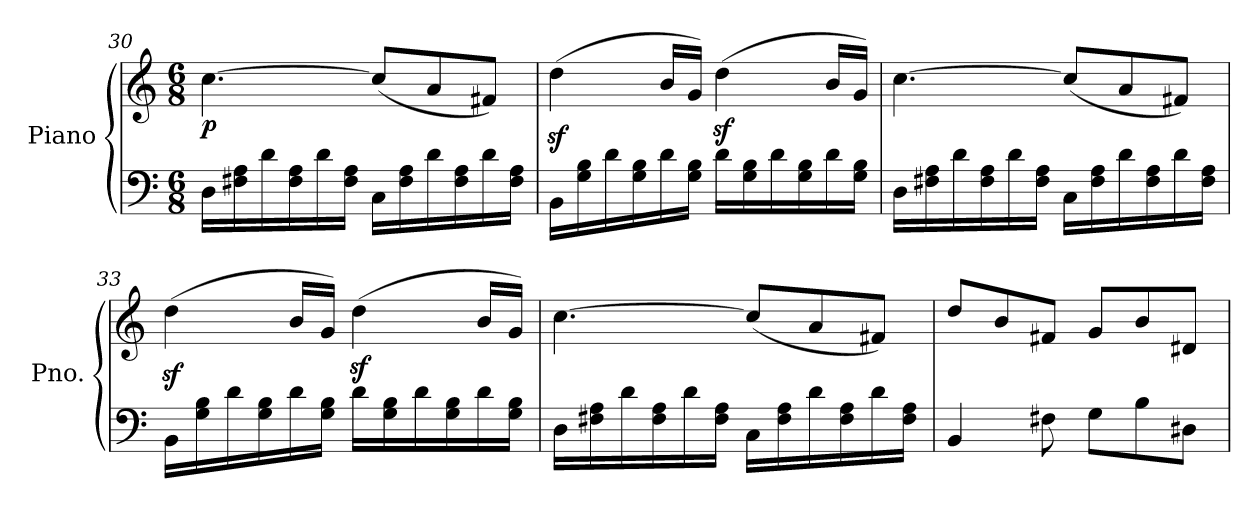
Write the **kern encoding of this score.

**kern	**kern	**dynam
*part1	*part1	*part1
*staff2	*staff1	*staff1/2
*I"Piano	*	*
*I'Pno.	*	*
*clefF4	*clefG2	*
*k[]	*k[]	*
*M6/8	*M6/8	*
=30	=30	=30
!	!	!LO:DY:b
16D\LL	[4.cc\	p
16F#X\ 16A\	.	.
16d\	.	.
16F#\ 16A\	.	.
16d\	.	.
16F#\ 16A\JJ	.	.
16C\LL	(<8cc/L]	.
16F#\ 16A\	.	.
16d\	8a/	.
16F#\ 16A\	.	.
16d\	8f#X/J)	.
16F#\ 16A\JJ	.	.
=31	=31	=31
16BB\LL	(>4ddz<\	.
16G\ 16B\	.	.
16d\	.	.
16G\ 16B\	.	.
16d\	16b/LL	.
16G\ 16B\JJ	16g/JJ)	.
16d\LL	(>4ddz<\	.
16G\ 16B\	.	.
16d\	.	.
16G\ 16B\	.	.
16d\	16b/LL	.
16G\ 16B\JJ	16g/JJ)	.
!!LO:LB:g=z
=32	=32	=32
16D\LL	[4.cc\	.
16F#X\ 16A\	.	.
16d\	.	.
16F#\ 16A\	.	.
16d\	.	.
16F#\ 16A\JJ	.	.
16C\LL	(<8cc/L]	.
16F#\ 16A\	.	.
16d\	8a/	.
16F#\ 16A\	.	.
16d\	8f#X/J)	.
16F#\ 16A\JJ	.	.
=33	=33	=33
16BB\LL	(>4ddz<\	.
16G\ 16B\	.	.
16d\	.	.
16G\ 16B\	.	.
16d\	16b/LL	.
16G\ 16B\JJ	16g/JJ)	.
16d\LL	(>4ddz>\	.
16G\ 16B\	.	.
16d\	.	.
16G\ 16B\	.	.
16d\	16b/LL	.
16G\ 16B\JJ	16g/JJ)	.
=34	=34	=34
16D\LL	[4.cc\	.
16F#X\ 16A\	.	.
16d\	.	.
16F#\ 16A\	.	.
16d\	.	.
16F#\ 16A\JJ	.	.
16C\LL	(<8cc/L]	.
16F#\ 16A\	.	.
16d\	8a/	.
16F#\ 16A\	.	.
16d\	8f#X/J)	.
16F#\ 16A\JJ	.	.
=35	=35	=35
4BB/	8dd/L	.
.	8b/	.
8F#X\	8f#X/J	.
8G\L	8g/L	.
8B\	8b/	.
8D#X\J	8d#X/J	.
=	=	=
*-	*-	*-
